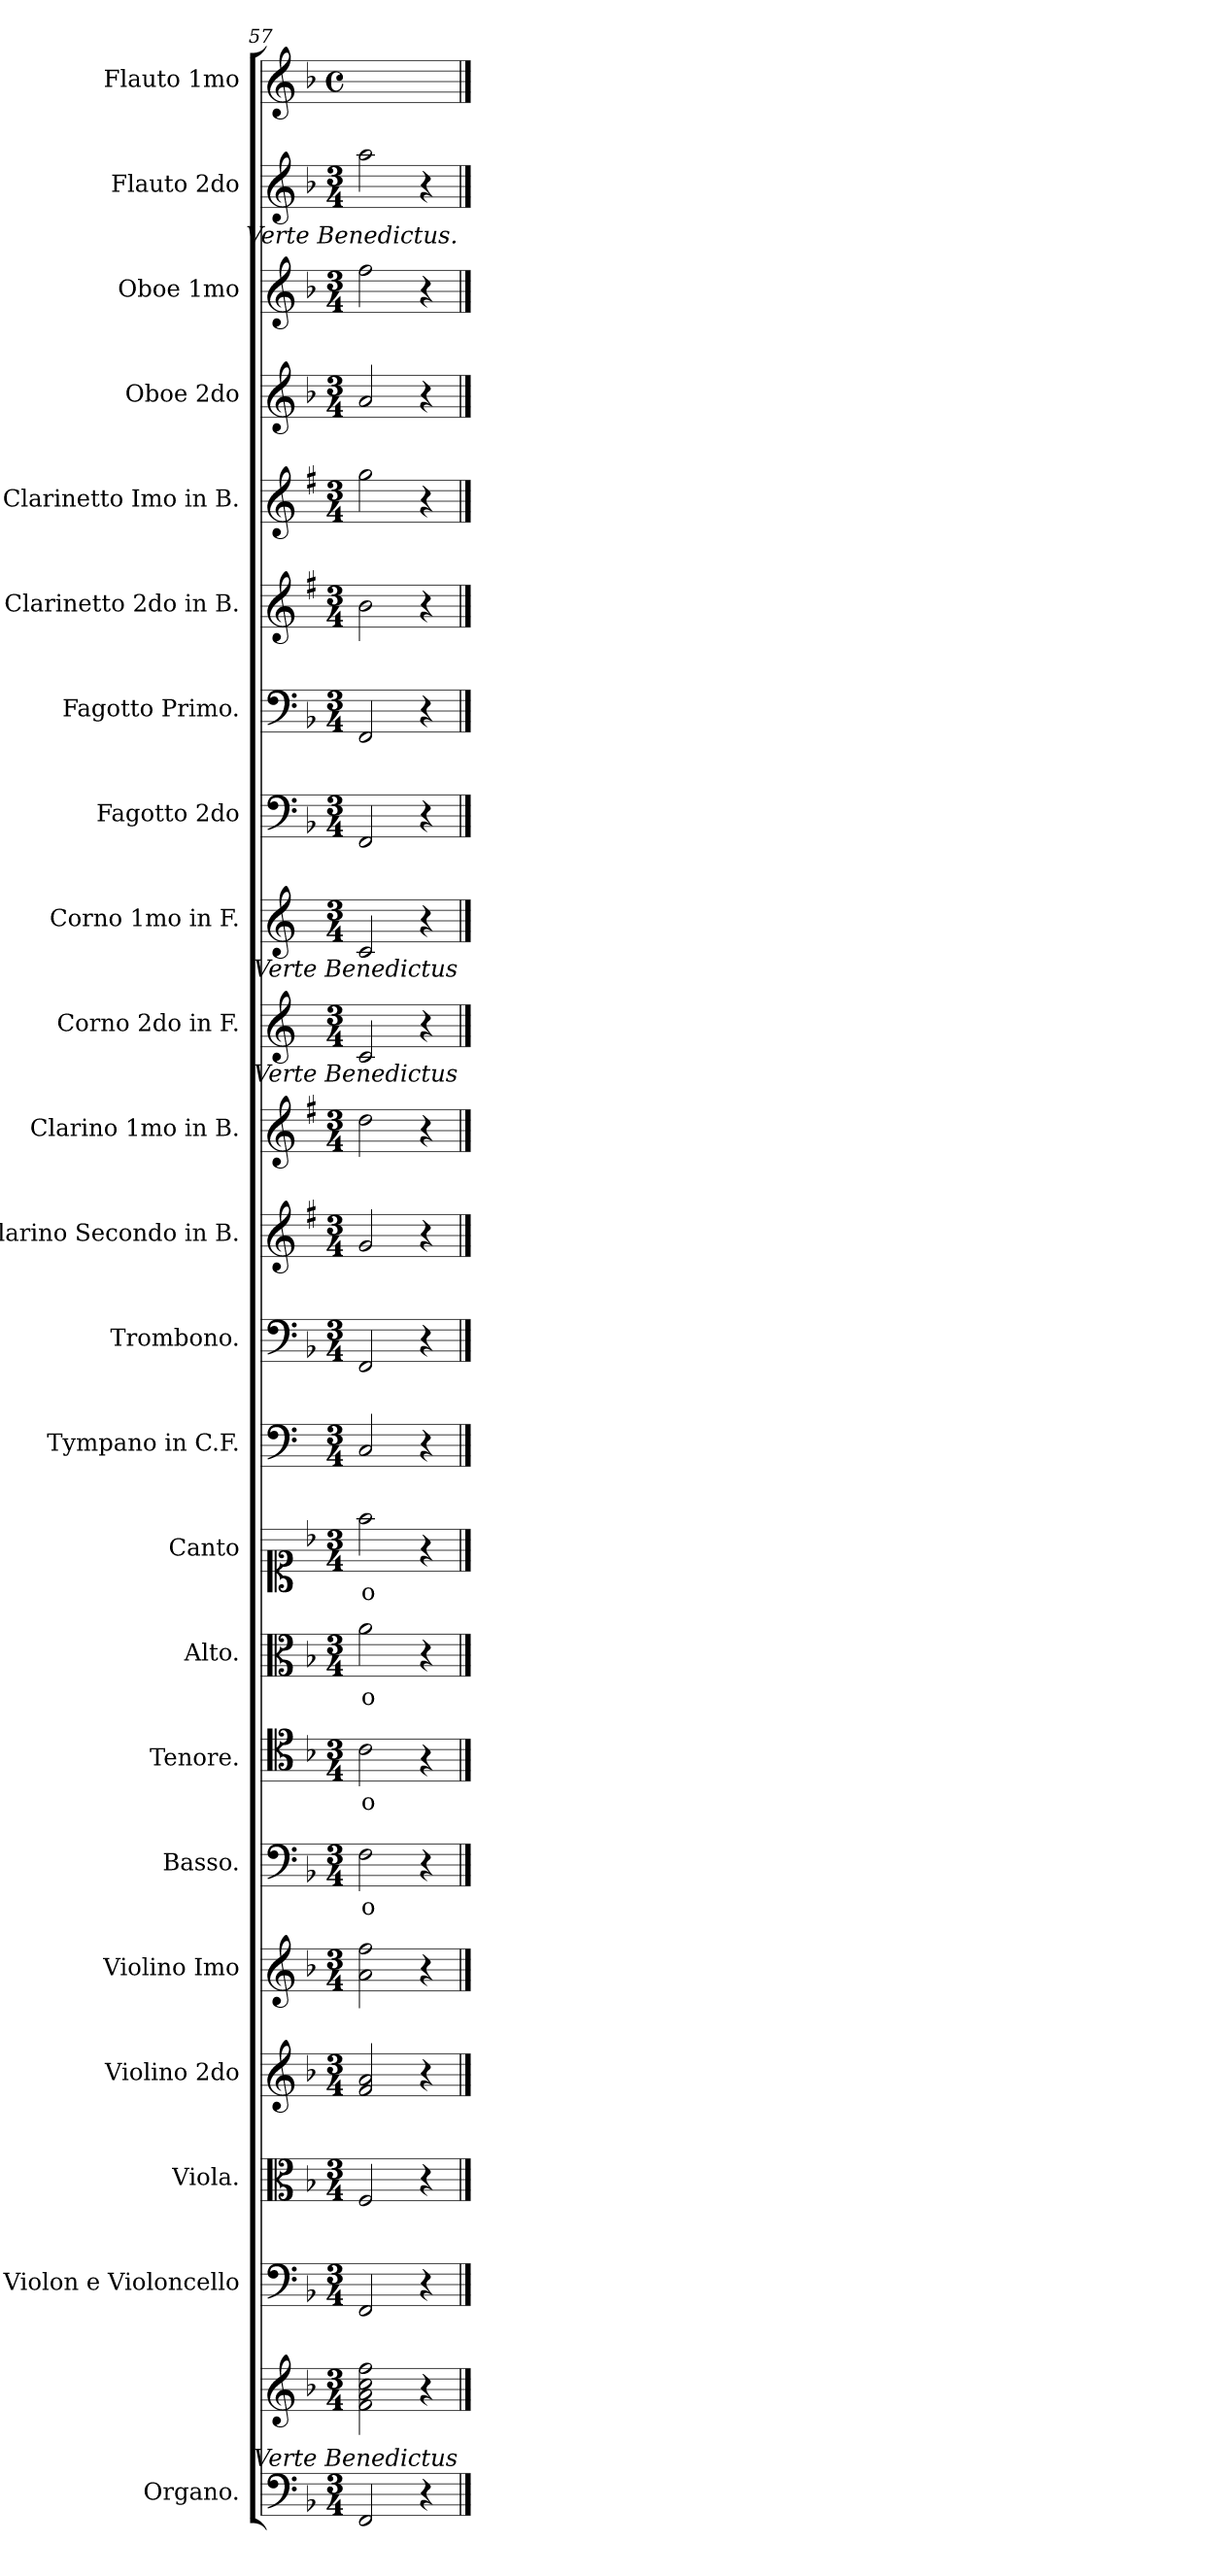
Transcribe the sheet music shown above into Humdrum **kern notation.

**kern	**kern	**kern	**kern	**kern	**kern	**kern	**text	**kern	**text	**kern	**text	**kern	**text	**kern	**kern	**kern	**kern	**kern	**kern	**kern	**kern	**kern	**kern	**kern	**kern	**kern	**kern
*part23	*part23	*part22	*part21	*part20	*part19	*part18	*part18	*part17	*part17	*part16	*part16	*part15	*part15	*part14	*part13	*part12	*part11	*part10	*part9	*part8	*part7	*part6	*part5	*part4	*part3	*part2	*part1
*staff24	*staff23	*staff22	*staff21	*staff20	*staff19	*staff18	*staff18	*staff17	*staff17	*staff16	*staff16	*staff15	*staff15	*staff14	*staff13	*staff12	*staff11	*staff10	*staff9	*staff8	*staff7	*staff6	*staff5	*staff4	*staff3	*staff2	*staff1
*I"Organo.	*	*I"Violon e Violoncello	*I"Viola.	*I"Violino 2do	*I"Violino Imo	*I"Basso.	*	*I"Tenore.	*	*I"Alto.	*	*I"Canto	*	*I"Tympano in C.F.	*I"Trombono.	*I"Clarino Secondo in B.	*I"Clarino 1mo in B.	*I"Corno 2do in F.	*I"Corno 1mo in F.	*I"Fagotto 2do	*I"Fagotto Primo.	*I"Clarinetto 2do in B.	*I"Clarinetto Imo in B.	*I"Oboe 2do	*I"Oboe 1mo	*I"Flauto 2do	*I"Flauto 1mo
*I'org	*	*	*I'vla	*I'vl 2	*I'vl 1	*I'B	*	*I'T	*	*I'A	*	*	*	*	*I'trb	*I'clno 2 in B	*I'clno 1 in B	*I'cor 2 in F	*I'cor 1 in F	*I'fag 2	*I'fag 1	*I'cl 2 in B	*I'cl 1 in B	*I'ob 2	*I'ob 1	*I'fl 2	*I'fl 1
*clefF4	*clefG2	*clefF4	*clefC3	*clefG2	*clefG2	*clefF4	*	*clefC4	*	*clefC3	*	*clefC1	*	*clefF4	*clefF4	*clefG2	*clefG2	*clefG2	*clefG2	*clefF4	*clefF4	*clefG2	*clefG2	*clefG2	*clefG2	*clefG2	*clefG2
*	*	*	*	*	*	*	*	*	*	*	*	*	*	*ITrd-3c-5	*	*ITrd1c2	*ITrd1c2	*ITrd4c7	*ITrd4c7	*	*	*ITrd1c2	*ITrd1c2	*	*	*	*
*k[b-]	*k[b-]	*k[b-]	*k[b-]	*k[b-]	*k[b-]	*k[b-]	*	*k[b-]	*	*k[b-]	*	*k[b-]	*	*k[b-]	*k[b-]	*k[b-]	*k[b-]	*k[b-]	*k[b-]	*k[b-]	*k[b-]	*k[b-]	*k[b-]	*k[b-]	*k[b-]	*k[b-]	*k[b-]
*	*	*	*	*	*	*	*	*	*	*	*	*	*	*	*	*	*	*	*	*	*	*	*	*	*	*	*F:
*M3/4	*M3/4	*M3/4	*M3/4	*M3/4	*M3/4	*M3/4	*	*M3/4	*	*M3/4	*	*M3/4	*	*M3/4	*M3/4	*M3/4	*M3/4	*M3/4	*M3/4	*M3/4	*M3/4	*M3/4	*M3/4	*M3/4	*M3/4	*M3/4	*M4/4
*	*	*	*	*	*	*	*	*	*	*	*	*	*	*	*	*	*	*	*	*	*	*	*	*	*	*	*met(c)
=57	=57	=57	=57	=57	=57	=57	=57	=57	=57	=57	=57	=57	=57	=57	=57	=57	=57	=57	=57	=57	=57	=57	=57	=57	=57	=57	=57
2FF/	2f\ 2a\ 2cc\ 2ff\	2FF/	2F/	2f/ 2a/	2a\ 2ff\	2F\	-o	2c\	-o	2a\	-o	2ff\	-o	2F/	2FF/	2f/	2cc\	2F/	2F/	2FF/	2FF/	2a\	2ff\	2a/	2ff\	2aa\	2.ryy
4r	4r	4r	4r	4r	4r	4r	.	4r	.	4r	.	4r	.	4r	4r	4r	4r	4r	4r	4r	4r	4r	4r	4r	4r	4r	.
!	!	!	!	!	!	!	!	!	!	!	!	!	!	!	!	!	!	!	!	!	!	!	!	!	!	!LO:TX:b:i:t=Verte Benedictus.	!
!	!	!	!	!	!	!	!	!	!	!	!	!	!	!	!	!	!	!	!LO:TX:b:i:t=Verte Benedictus	!	!	!	!	!	!	!	!
!	!	!	!	!	!	!	!	!	!	!	!	!	!	!	!	!	!	!LO:TX:b:i:t=Verte Benedictus	!	!	!	!	!	!	!	!	!
!LO:TX:a:i:t=Verte Benedictus	!	!	!	!	!	!	!	!	!	!	!	!	!	!	!	!	!	!	!	!	!	!	!	!	!	!	!
==	==	==	==	==	==	==	==	==	==	==	==	==	==	==	==	==	==	==	==	==	==	==	==	==	==	==	==
*-	*-	*-	*-	*-	*-	*-	*-	*-	*-	*-	*-	*-	*-	*-	*-	*-	*-	*-	*-	*-	*-	*-	*-	*-	*-	*-	*-
